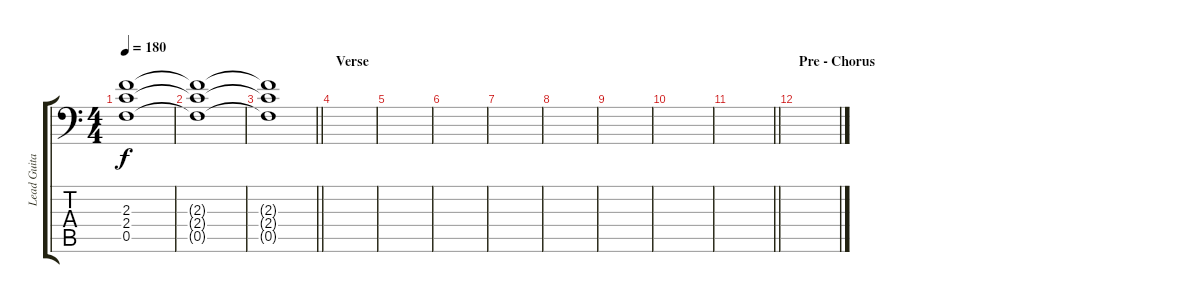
\track ("Lead Guitar" "Lead Guita") {instrument distortionguitar}
\staff {score tabs}
\tuning (C4 G3 Eb3 Bb2 F2 Bb1) {hide}
\ts (4 4)
\tempo 180
\clef f4
\ks c
(2.3{t} 2.4{t} 0.5{t}).1{dy f} |
(2.3{t} 2.4{t} 0.5{t}).1 |
\barLineRight lightlight
(2.3{t} 2.4{t} 0.5{t}).1 |
\section ("" "Verse")
|
|
|
|
|
|
|
\barLineRight lightlight
|
\section ("" "Pre - Chorus")
